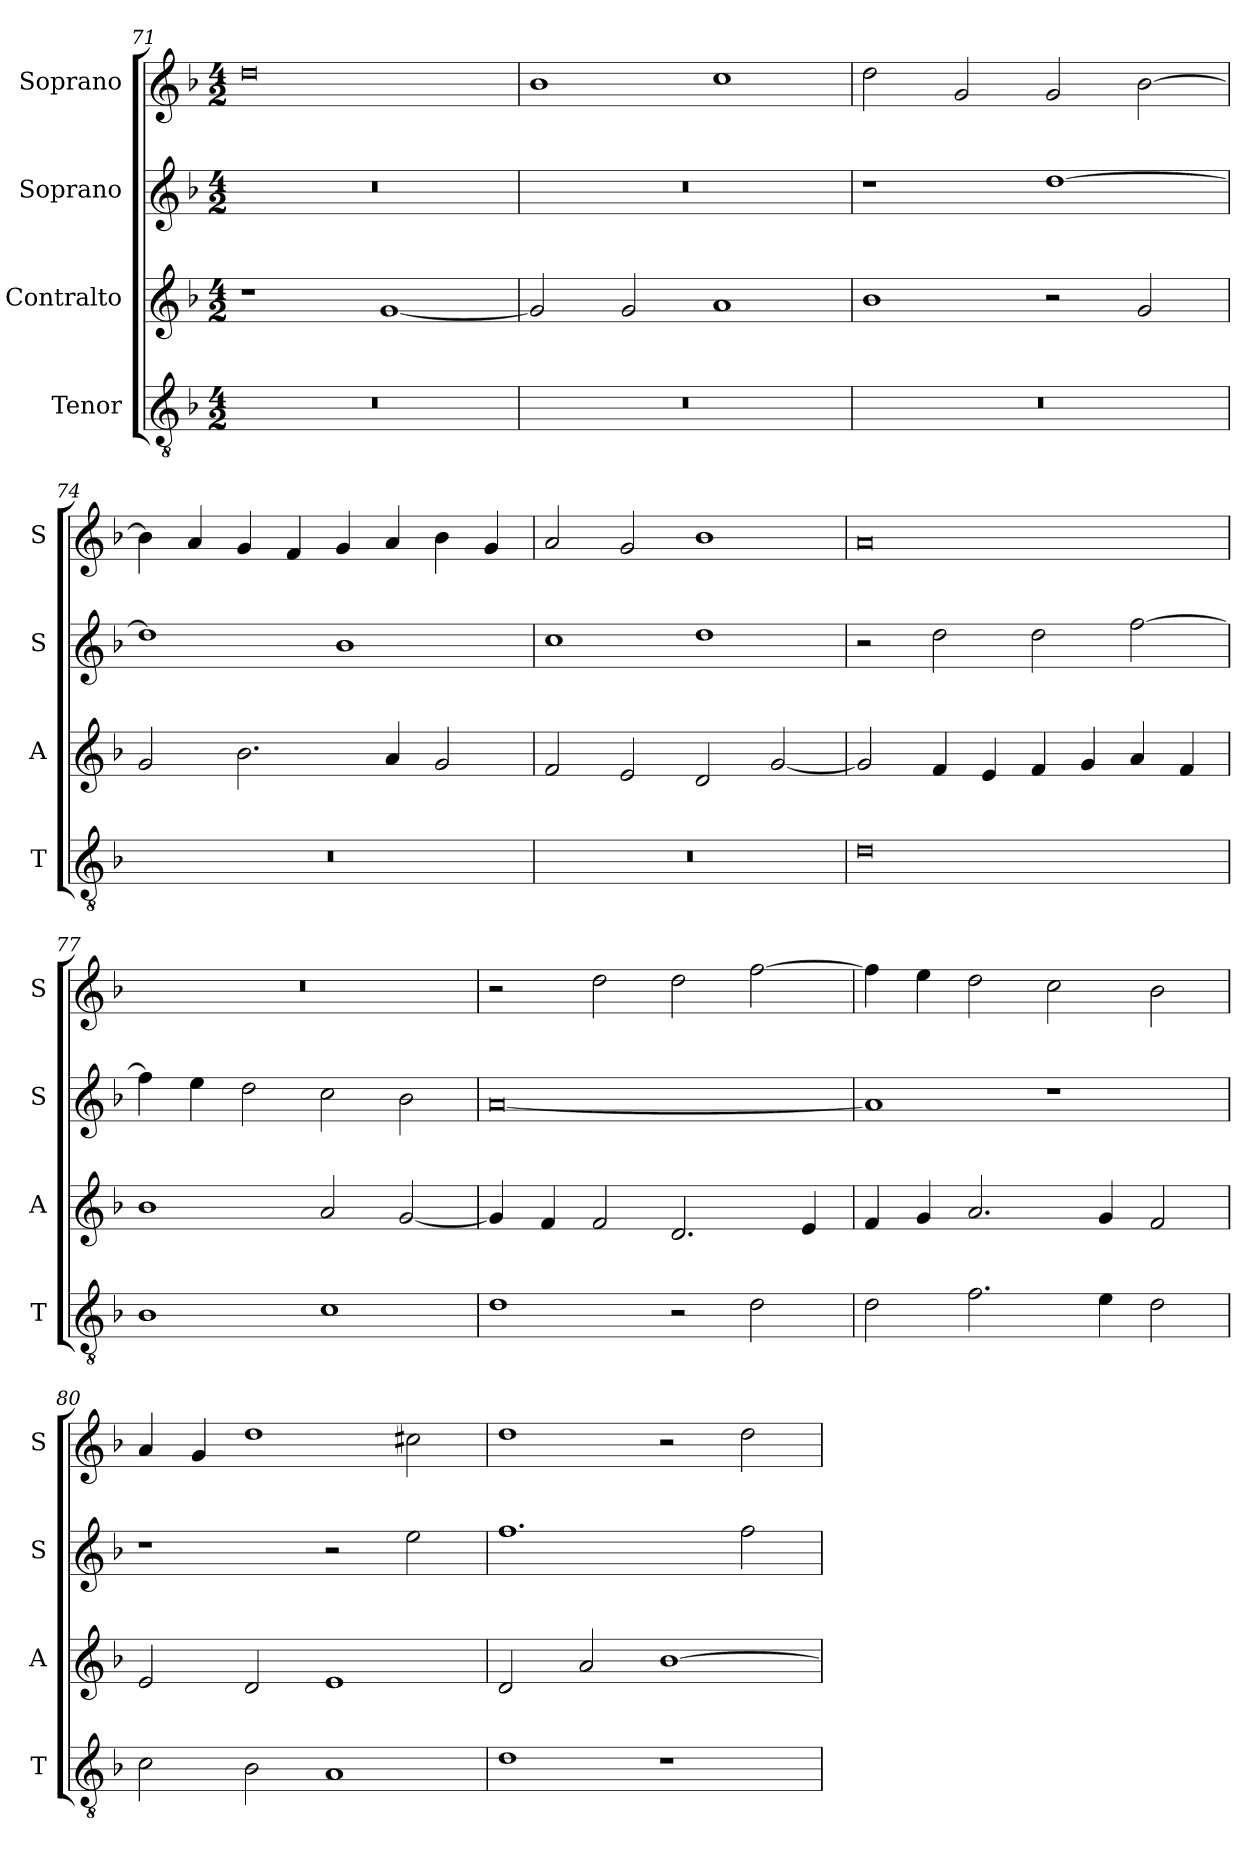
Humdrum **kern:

**kern	**kern	**kern	**kern
*part4	*part3	*part2	*part1
*staff4	*staff3	*staff2	*staff1
*I"Tenor	*I"Contralto	*I"Soprano	*I"Soprano
*I'T	*I'A	*I'S	*I'S
*clefGv2	*clefG2	*clefG2	*clefG2
*k[b-]	*k[b-]	*k[b-]	*k[b-]
*G:dor	*G:dor	*G:dor	*G:dor
*M4/2	*M4/2	*M4/2	*M4/2
=71	=71	=71	=71
0r	1r	0r	0dd
.	[1g	.	.
=72	=72	=72	=72
0r	2g]	0r	1b-
.	2g	.	.
.	1a	.	1cc
=73	=73	=73	=73
0r	1b-	1r	2dd
.	.	.	2g
.	2r	[1dd	2g
.	2g	.	[2b-
=74	=74	=74	=74
0r	2g	1dd]	4b-]
.	.	.	4a
.	2.b-	.	4g
.	.	.	4f
.	.	1b-	4g
.	4a	.	4a
.	2g	.	4b-
.	.	.	4g
=75	=75	=75	=75
0r	2f	1cc	2a
.	2e	.	2g
.	2d	1dd	1b-
.	[2g	.	.
=76	=76	=76	=76
0d	2g]	2r	0a
.	4f	2dd	.
.	4e	.	.
.	4f	2dd	.
.	4g	.	.
.	4a	[2ff	.
.	4f	.	.
=77	=77	=77	=77
1B-	1b-	4ff]	0r
.	.	4ee	.
.	.	2dd	.
1c	2a	2cc	.
.	[2g	2b-	.
=78	=78	=78	=78
1d	4g]	[0a	2r
.	4f	.	.
.	2f	.	2dd
2r	2.d	.	2dd
2d	.	.	[2ff
.	4e	.	.
=79	=79	=79	=79
2d	4f	1a]	4ff]
.	4g	.	4ee
2.f	2.a	.	2dd
.	.	1r	2cc
4e	4g	.	.
2d	2f	.	2b-
=80	=80	=80	=80
2c	2e	1r	4a
.	.	.	4g
2B-	2d	.	1dd
1A	1e	2r	.
.	.	2ee	2cc#X
=81	=81	=81	=81
1d	2d	1.ff	1dd
.	2a	.	.
1r	[1b-	.	2r
.	.	2ff	2dd
=	=	=	=
*-	*-	*-	*-
